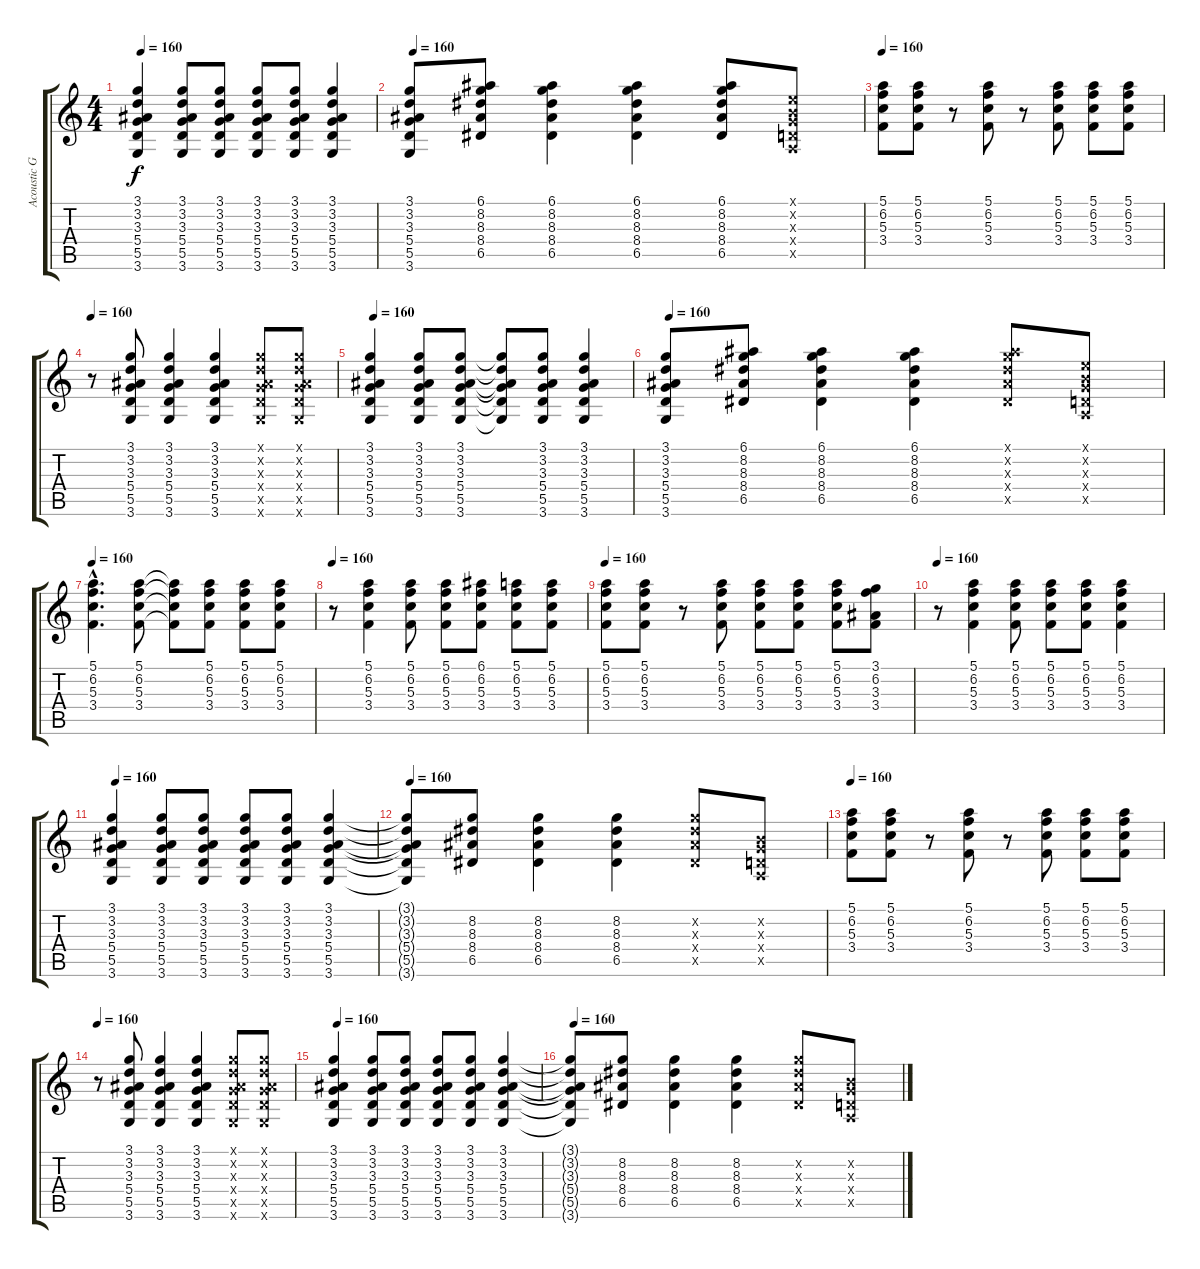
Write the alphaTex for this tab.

\track ("Acoustic Guitar" "Acoustic G") {instrument acousticguitarsteel}
\staff {score tabs}
\tuning (E4 B3 G3 D3 A2 E2) {hide}
\ts (4 4)
\tempo 160
\clef g2
\ks c
(3.1 3.2 3.3 5.4 5.5 3.6).4{dy f} (3.1 3.2 3.3 5.4 5.5 3.6).8 (3.1 3.2 3.3 5.4 5.5 3.6).8 (3.1 3.2 3.3 5.4 5.5 3.6).8 (3.1 3.2 3.3 5.4 5.5 3.6).8 (3.1 3.2 3.3 5.4 5.5 3.6).4 |
\tempo 160
(3.1 3.2 3.3 5.4 5.5 3.6).8 (6.1 8.2 8.3 8.4 6.5).8 (6.1 8.2 8.3 8.4 6.5).4 (6.1 8.2 8.3 8.4 6.5).4 (6.1 8.2 8.3 8.4 6.5).8 (0.1{x} 0.2{x} 0.3{x} 0.4{x} 0.5{x}).8 |
\tempo 160
(5.1 6.2 5.3 3.4).8 (5.1 6.2 5.3 3.4).8 r.8 (5.1 6.2 5.3 3.4).8 r.8 (5.1 6.2 5.3 3.4).8 (5.1 6.2 5.3 3.4).8 (5.1 6.2 5.3 3.4).8 |
\tempo 160
r.8 (3.1 3.2 3.3 5.4 5.5 3.6).8 (3.1 3.2 3.3 5.4 5.5 3.6).4 (3.1 3.2 3.3 5.4 5.5 3.6).4 (3.1{x} 3.2{x} 3.3{x} 5.4{x} 5.5{x} 3.6{x}).8 (3.1{x} 3.2{x} 3.3{x} 5.4{x} 5.5{x} 3.6{x}).8 |
\tempo 160
(3.1 3.2 3.3 5.4 5.5 3.6).4 (3.1 3.2 3.3 5.4 5.5 3.6).8 (3.1 3.2 3.3 5.4 5.5 3.6).8 (3.1{t} 3.2{t} 3.3{t} 5.4{t} 5.5{t} 3.6{t}).8 (3.1 3.2 3.3 5.4 5.5 3.6).8 (3.1 3.2 3.3 5.4 5.5 3.6).4 |
\tempo 160
(3.1 3.2 3.3 5.4 5.5 3.6).8 (6.1 8.2 8.3 8.4 6.5).8 (6.1 8.2 8.3 8.4 6.5).4 (6.1 8.2 8.3 8.4 6.5).4 (6.1{x} 8.2{x} 8.3{x} 8.4{x} 6.5{x}).8 (0.1{x} 0.2{x} 0.3{x} 0.4{x} 0.5{x}).8 |
\tempo 160
(5.1{hac} 6.2{hac} 5.3{hac} 3.4{hac}).4{d} (5.1 6.2 5.3 3.4).8 (5.1{t} 6.2{t} 5.3{t} 3.4{t}).8 (5.1 6.2 5.3 3.4).8 (5.1 6.2 5.3 3.4).8 (5.1 6.2 5.3 3.4).8 |
\tempo 160
r.8 (5.1 6.2 5.3 3.4).4 (5.1 6.2 5.3 3.4).8 (5.1 6.2 5.3 3.4).8 (6.1 6.2 5.3 3.4).8 (5.1 6.2 5.3 3.4).8 (5.1 6.2 5.3 3.4).8 |
\tempo 160
(5.1 6.2 5.3 3.4).8 (5.1 6.2 5.3 3.4).8 r.8 (5.1 6.2 5.3 3.4).8 (5.1 6.2 5.3 3.4).8 (5.1 6.2 5.3 3.4).8 (5.1 6.2 5.3 3.4).8 (3.1 6.2 3.3 3.4).8 |
\tempo 160
r.8 (5.1 6.2 5.3 3.4).4 (5.1 6.2 5.3 3.4).8 (5.1 6.2 5.3 3.4).8 (5.1 6.2 5.3 3.4).8 (5.1 6.2 5.3 3.4).4 |
\tempo 160
(3.1 3.2 3.3 5.4 5.5 3.6).4 (3.1 3.2 3.3 5.4 5.5 3.6).8 (3.1 3.2 3.3 5.4 5.5 3.6).8 (3.1 3.2 3.3 5.4 5.5 3.6).8 (3.1 3.2 3.3 5.4 5.5 3.6).8 (3.1 3.2 3.3 5.4 5.5 3.6).4 |
\tempo 160
(3.1{t} 3.2{t} 3.3{t} 5.4{t} 5.5{t} 3.6{t}).8 (8.2 8.3 8.4 6.5).8 (8.2 8.3 8.4 6.5).4 (8.2 8.3 8.4 6.5).4 (8.2{x} 8.3{x} 8.4{x} 6.5{x}).8 (0.2{x} 0.3{x} 0.4{x} 0.5{x}).8 |
\tempo 160
(5.1 6.2 5.3 3.4).8 (5.1 6.2 5.3 3.4).8 r.8 (5.1 6.2 5.3 3.4).8 r.8 (5.1 6.2 5.3 3.4).8 (5.1 6.2 5.3 3.4).8 (5.1 6.2 5.3 3.4).8 |
\tempo 160
r.8 (3.1 3.2 3.3 5.4 5.5 3.6).8 (3.1 3.2 3.3 5.4 5.5 3.6).4 (3.1 3.2 3.3 5.4 5.5 3.6).4 (3.1{x} 3.2{x} 3.3{x} 5.4{x} 5.5{x} 3.6{x}).8 (3.1{x} 3.2{x} 3.3{x} 5.4{x} 5.5{x} 3.6{x}).8 |
\tempo 160
(3.1 3.2 3.3 5.4 5.5 3.6).4 (3.1 3.2 3.3 5.4 5.5 3.6).8 (3.1 3.2 3.3 5.4 5.5 3.6).8 (3.1 3.2 3.3 5.4 5.5 3.6).8 (3.1 3.2 3.3 5.4 5.5 3.6).8 (3.1 3.2 3.3 5.4 5.5 3.6).4 |
\tempo 160
(3.1{t} 3.2{t} 3.3{t} 5.4{t} 5.5{t} 3.6{t}).8 (8.2 8.3 8.4 6.5).8 (8.2 8.3 8.4 6.5).4 (8.2 8.3 8.4 6.5).4 (8.2{x} 8.3{x} 8.4{x} 6.5{x}).8 (0.2{x} 0.3{x} 0.4{x} 0.5{x}).8
